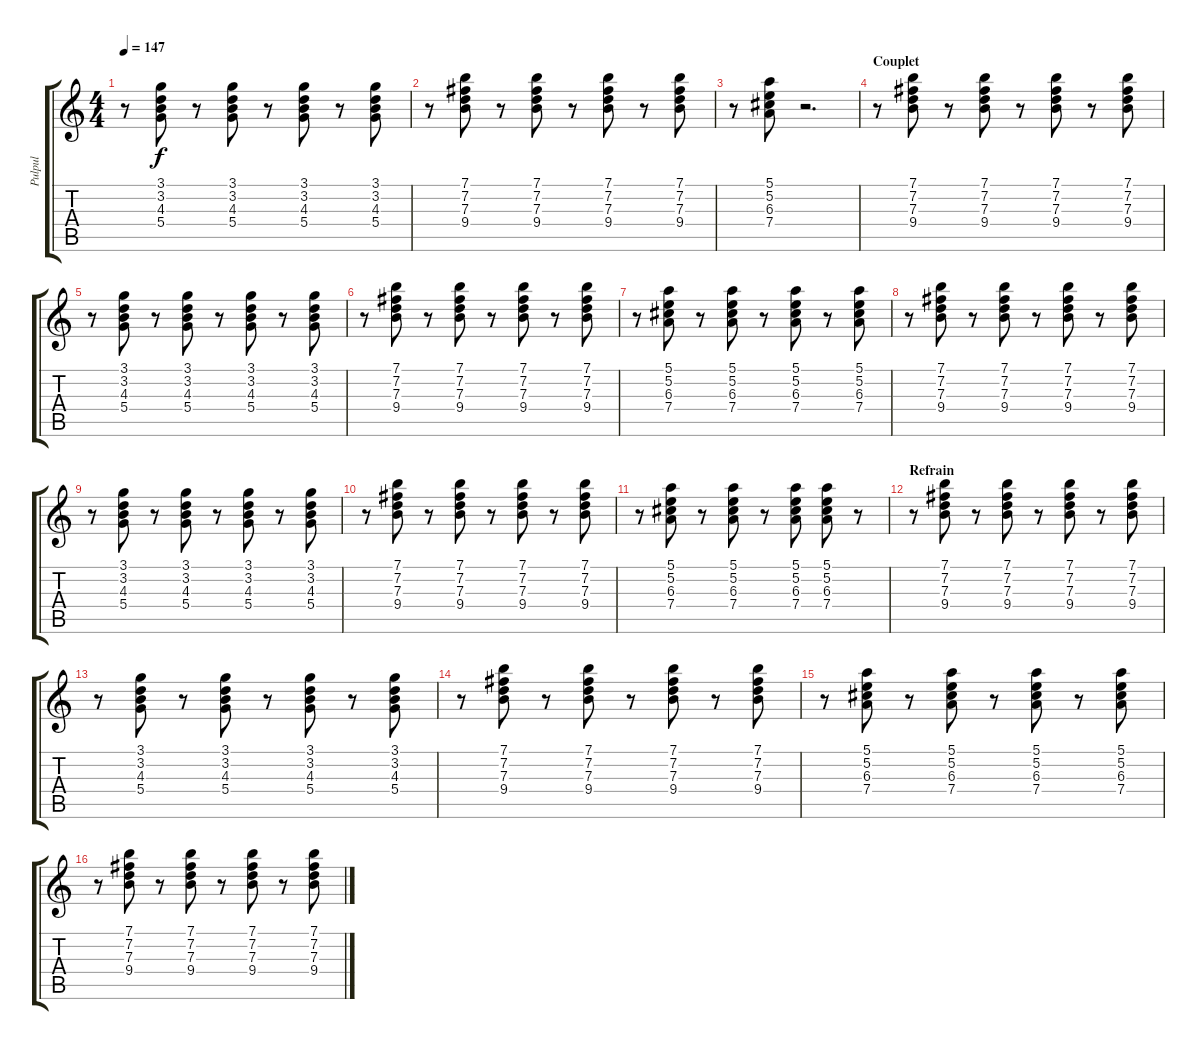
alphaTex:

\track ("Pulpul" "Pulpul") {instrument electricguitarmuted}
\staff {score tabs}
\tuning (E4 B3 G3 D3 A2 E2) {hide}
\ts (4 4)
\tempo 147
\clef g2
\ks c
r.8{dy f} (3.1 3.2 4.3 5.4).8 r.8 (3.1 3.2 4.3 5.4).8 r.8 (3.1 3.2 4.3 5.4).8 r.8 (3.1 3.2 4.3 5.4).8 |
r.8 (7.1 7.2 7.3 9.4).8 r.8 (7.1 7.2 7.3 9.4).8 r.8 (7.1 7.2 7.3 9.4).8 r.8 (7.1 7.2 7.3 9.4).8 |
r.8 (5.1 5.2 6.3 7.4).8 r.2{d} |
\section ("" "Couplet")
r.8 (7.1 7.2 7.3 9.4).8 r.8 (7.1 7.2 7.3 9.4).8 r.8 (7.1 7.2 7.3 9.4).8 r.8 (7.1 7.2 7.3 9.4).8 |
r.8 (3.1 3.2 4.3 5.4).8 r.8 (3.1 3.2 4.3 5.4).8 r.8 (3.1 3.2 4.3 5.4).8 r.8 (3.1 3.2 4.3 5.4).8 |
r.8 (7.1 7.2 7.3 9.4).8 r.8 (7.1 7.2 7.3 9.4).8 r.8 (7.1 7.2 7.3 9.4).8 r.8 (7.1 7.2 7.3 9.4).8 |
r.8 (5.1 5.2 6.3 7.4).8 r.8 (5.1 5.2 6.3 7.4).8 r.8 (5.1 5.2 6.3 7.4).8 r.8 (5.1 5.2 6.3 7.4).8 |
r.8 (7.1 7.2 7.3 9.4).8 r.8 (7.1 7.2 7.3 9.4).8 r.8 (7.1 7.2 7.3 9.4).8 r.8 (7.1 7.2 7.3 9.4).8 |
r.8 (3.1 3.2 4.3 5.4).8 r.8 (3.1 3.2 4.3 5.4).8 r.8 (3.1 3.2 4.3 5.4).8 r.8 (3.1 3.2 4.3 5.4).8 |
r.8 (7.1 7.2 7.3 9.4).8 r.8 (7.1 7.2 7.3 9.4).8 r.8 (7.1 7.2 7.3 9.4).8 r.8 (7.1 7.2 7.3 9.4).8 |
r.8 (5.1 5.2 6.3 7.4).8 r.8 (5.1 5.2 6.3 7.4).8 r.8 (5.1 5.2 6.3 7.4).8 (5.1 5.2 6.3 7.4).8 r.8 |
\section ("" "Refrain")
r.8 (7.1 7.2 7.3 9.4).8 r.8 (7.1 7.2 7.3 9.4).8 r.8 (7.1 7.2 7.3 9.4).8 r.8 (7.1 7.2 7.3 9.4).8 |
r.8 (3.1 3.2 4.3 5.4).8 r.8 (3.1 3.2 4.3 5.4).8 r.8 (3.1 3.2 4.3 5.4).8 r.8 (3.1 3.2 4.3 5.4).8 |
r.8 (7.1 7.2 7.3 9.4).8 r.8 (7.1 7.2 7.3 9.4).8 r.8 (7.1 7.2 7.3 9.4).8 r.8 (7.1 7.2 7.3 9.4).8 |
r.8 (5.1 5.2 6.3 7.4).8 r.8 (5.1 5.2 6.3 7.4).8 r.8 (5.1 5.2 6.3 7.4).8 r.8 (5.1 5.2 6.3 7.4).8 |
r.8 (7.1 7.2 7.3 9.4).8 r.8 (7.1 7.2 7.3 9.4).8 r.8 (7.1 7.2 7.3 9.4).8 r.8 (7.1 7.2 7.3 9.4).8
